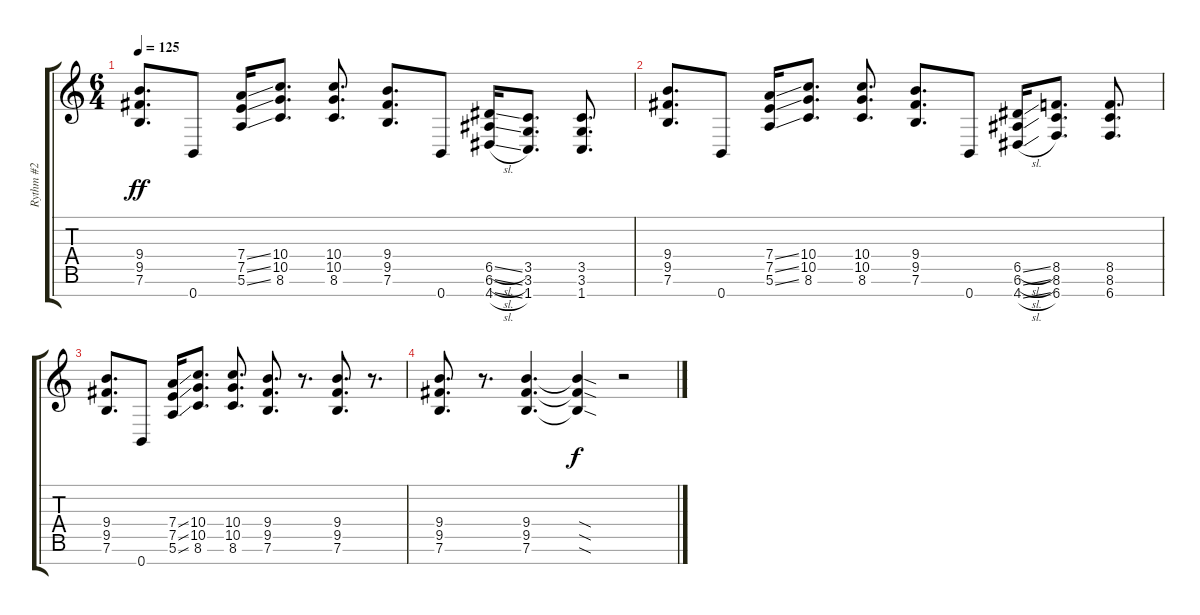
\track ("Rythm #2" "Rythm #2") {instrument distortionguitar}
\staff {score tabs}
\tuning (E4 B3 G3 D3 A2 E2 B1) {hide}
\ts (6 4)
\tempo 125
\clef g2
\ks c
(9.4 9.5 7.6).8{d dy ff} 0.7.8 (7.4{ss} 7.5{ss} 5.6{ss}).16 (10.4 10.5 8.6).8{d} (10.4 10.5 8.6).8{d} (9.4 9.5 7.6).8{d} 0.7.8 (6.5{sl} 6.6{sl} 4.7{sl}).16 (3.5 3.6 1.7).8{d} (3.5 3.6 1.7).8{d} |
(9.4 9.5 7.6).8{d} 0.7.8 (7.4{ss} 7.5{ss} 5.6{ss}).16 (10.4 10.5 8.6).8{d} (10.4 10.5 8.6).8{d} (9.4 9.5 7.6).8{d} 0.7.8 (6.5{sl} 6.6{sl} 4.7{sl}).16 (8.5 8.6 6.7).8{d} (8.5 8.6 6.7).8{d} |
(9.4 9.5 7.6).8{d} 0.7.8 (7.4{ss} 7.5{ss} 5.6{ss}).16 (10.4 10.5 8.6).8{d} (10.4 10.5 8.6).8{d} (9.4 9.5 7.6).8{d} r.8{d} (9.4 9.5 7.6).8{d} r.8{d} |
(9.4 9.5 7.6).8{d} r.8{d} (9.4 9.5 7.6).4{d} (9.4{sod t} 9.5{sod t} 7.6{sod t}).4{dy f} r.2
